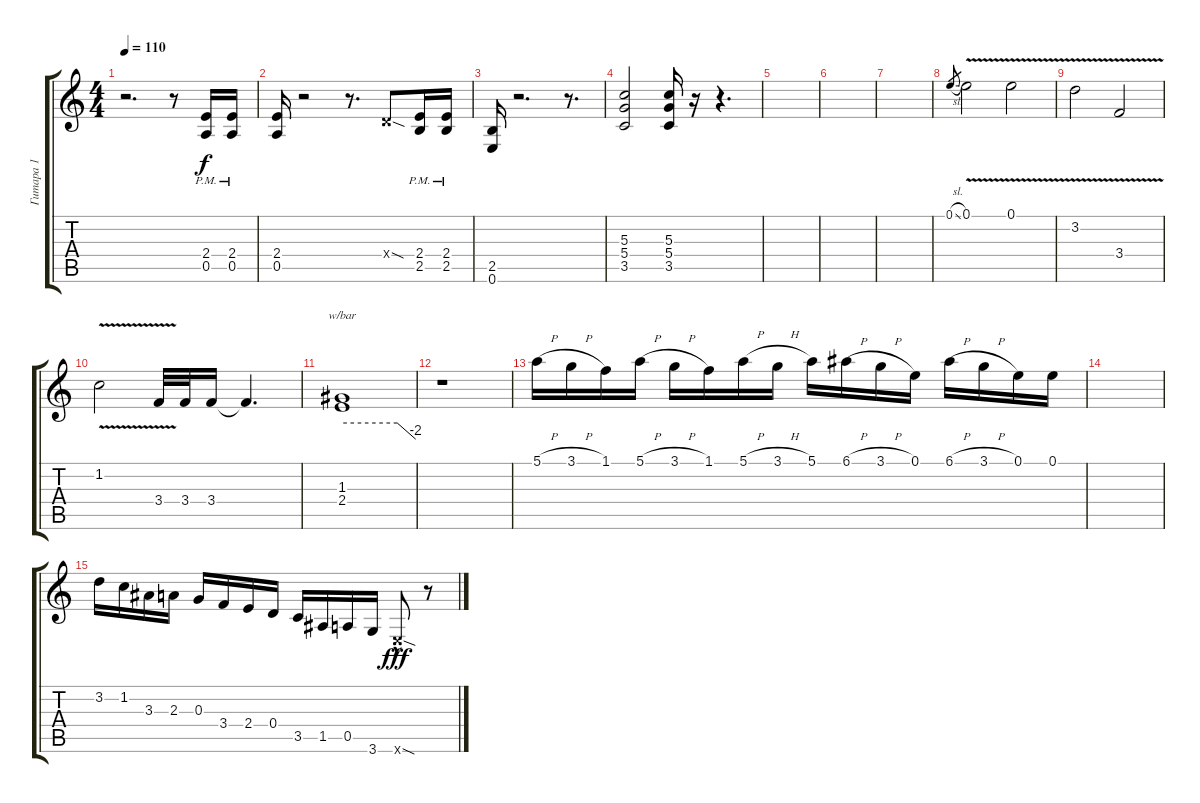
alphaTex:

\track ("Гитара 1" "Гитара 1") {instrument distortionguitar}
\staff {score tabs}
\tuning (E4 B3 G3 D3 A2 E2) {hide}
\ts (4 4)
\tempo 110
\clef g2
\ks c
r.2{d dy f} r.8{volume 9} (2.4{pm} 0.5{pm}).16 (2.4{pm} 0.5{pm}).16 |
(2.4 0.5).16 r.2 r.8{d} 0.4{sod x}.8 (2.4{pm} 2.5{pm}).16 (2.4{pm} 2.5{pm}).16 |
(2.5 0.6).16 r.2{d} r.8{d} |
(5.3 5.4 3.5).2 (5.3 5.4 3.5).16 r.16 r.4{d} |
|
|
|
0.1{sl}.8{gr} 0.1{v}.2 0.1{v}.2 |
3.2{v}.2 3.4{v}.2 |
1.2{v}.2 3.4{v}.32 3.4.32 3.4.16 3.4{t}.4{d} |
(1.3 2.4).1{tbe (custom default 0 0 45 0 60 -8)} |
r.1{volume 4} |
5.1{h}.16{balance 16} 3.1{h}.16 1.1.16 5.1{h}.16 3.1{h}.16 1.1.16 5.1{h}.16 3.1{h}.16 5.1.16 6.1{h}.16 3.1{h}.16 0.1.16 6.1{h}.16 3.1{h}.16 0.1.16 0.1.16 |
|
3.2.16{balance 0} 1.2.16 3.3.16 2.3.16 0.3.16 3.4.16 2.4.16 0.4.16 3.5.16 1.5.16 0.5.16 3.6.16 0.6{sod hac x}.8{dy fff} r.8
